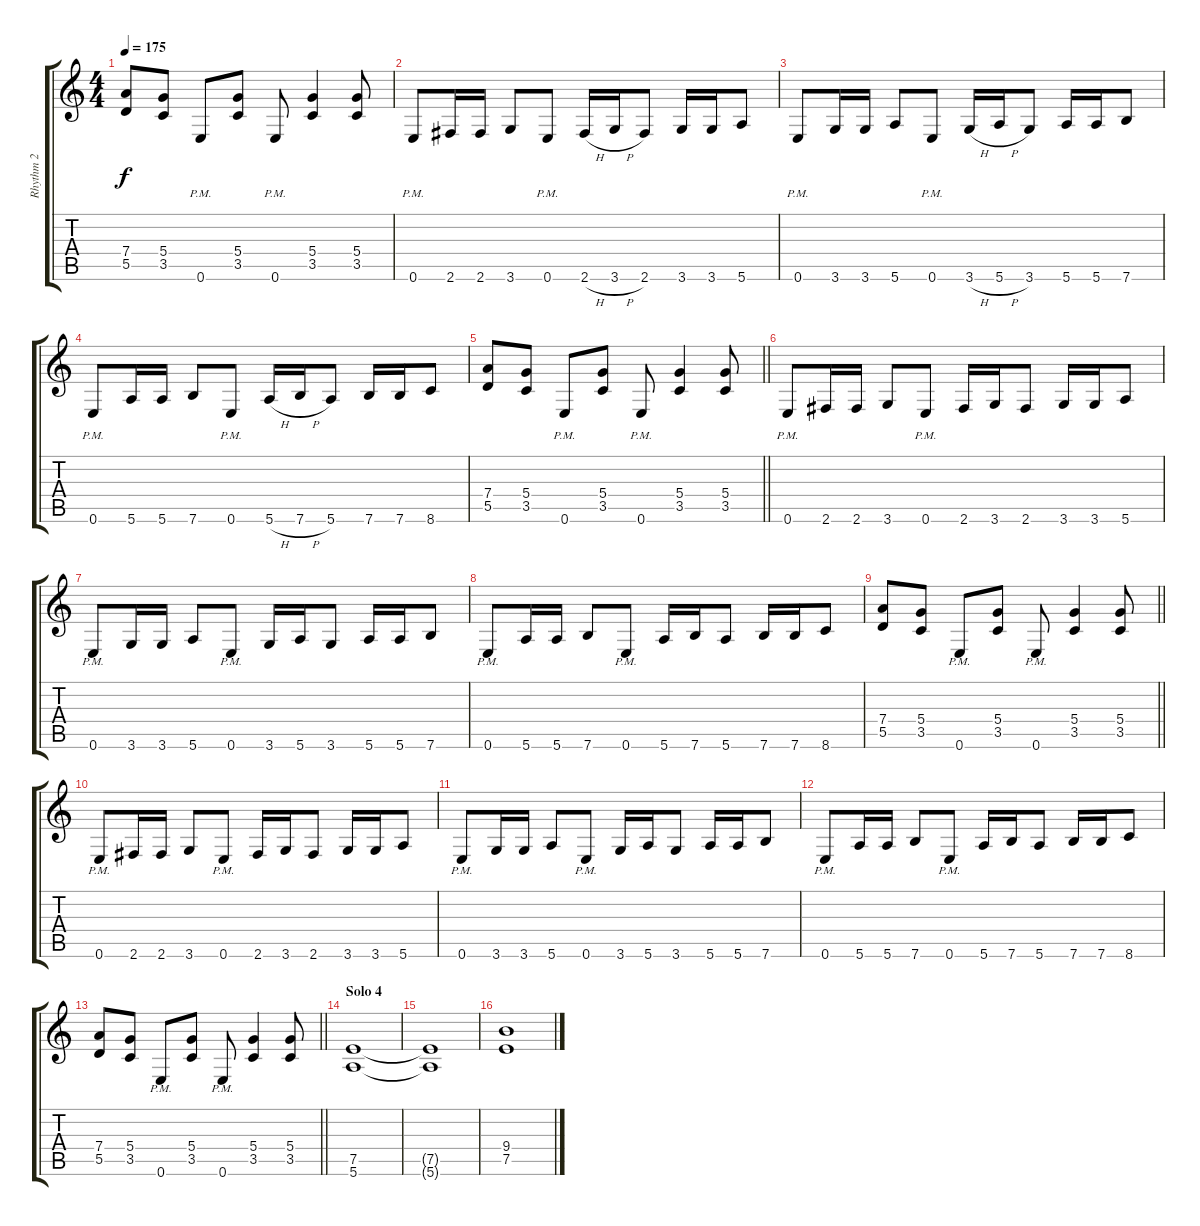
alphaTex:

\track ("Rhythm 2" "Rhythm 2") {instrument distortionguitar}
\staff {score tabs}
\tuning (E4 B3 G3 D3 A2 E2) {hide}
\ts (4 4)
\tempo 175
\clef g2
\ks c
(7.4 5.5).8{dy f} (5.4 3.5).8 0.6{pm}.8 (5.4 3.5).8 0.6{pm}.8 (5.4 3.5).4 (5.4 3.5).8 |
0.6{pm}.8 2.6.16 2.6.16 3.6.8 0.6{pm}.8 2.6{h}.16 3.6{h}.16 2.6.8 3.6.16 3.6.16 5.6.8 |
0.6{pm}.8 3.6.16 3.6.16 5.6.8 0.6{pm}.8 3.6{h}.16 5.6{h}.16 3.6.8 5.6.16 5.6.16 7.6.8 |
0.6{pm}.8 5.6.16 5.6.16 7.6.8 0.6{pm}.8 5.6{h}.16 7.6{h}.16 5.6.8 7.6.16 7.6.16 8.6.8 |
\barLineRight lightlight
(7.4 5.5).8 (5.4 3.5).8 0.6{pm}.8 (5.4 3.5).8 0.6{pm}.8 (5.4 3.5).4 (5.4 3.5).8 |
\section ("" "")
0.6{pm}.8 2.6.16 2.6.16 3.6.8 0.6{pm}.8 2.6.16 3.6.16 2.6.8 3.6.16 3.6.16 5.6.8 |
0.6{pm}.8 3.6.16 3.6.16 5.6.8 0.6{pm}.8 3.6.16 5.6.16 3.6.8 5.6.16 5.6.16 7.6.8 |
0.6{pm}.8 5.6.16 5.6.16 7.6.8 0.6{pm}.8 5.6.16 7.6.16 5.6.8 7.6.16 7.6.16 8.6.8 |
\barLineRight lightlight
(7.4 5.5).8 (5.4 3.5).8 0.6{pm}.8 (5.4 3.5).8 0.6{pm}.8 (5.4 3.5).4 (5.4 3.5).8 |
0.6{pm}.8 2.6.16 2.6.16 3.6.8 0.6{pm}.8 2.6.16 3.6.16 2.6.8 3.6.16 3.6.16 5.6.8 |
0.6{pm}.8 3.6.16 3.6.16 5.6.8 0.6{pm}.8 3.6.16 5.6.16 3.6.8 5.6.16 5.6.16 7.6.8 |
0.6{pm}.8 5.6.16 5.6.16 7.6.8 0.6{pm}.8 5.6.16 7.6.16 5.6.8 7.6.16 7.6.16 8.6.8 |
\barLineRight lightlight
(7.4 5.5).8 (5.4 3.5).8 0.6{pm}.8 (5.4 3.5).8 0.6{pm}.8 (5.4 3.5).4 (5.4 3.5).8 |
\section ("" "Solo 4")
(7.5 5.6).1 |
(7.5{t} 5.6{t}).1 |
(9.4 7.5).1
